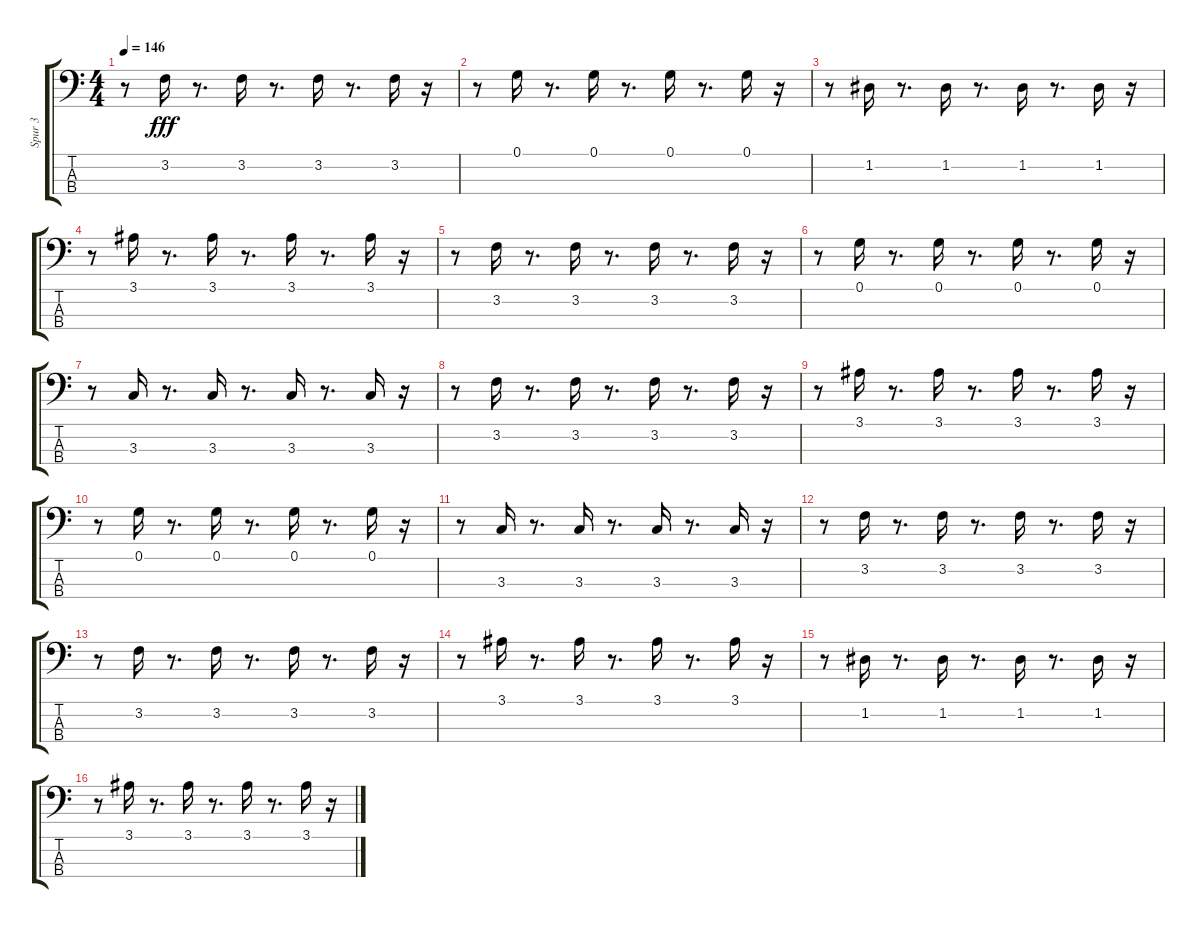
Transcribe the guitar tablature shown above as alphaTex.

\track ("Spur 3" "Spur 3") {instrument electricbasspick}
\staff {score tabs}
\tuning (G2 D2 A1 E1) {hide}
\ts (4 4)
\tempo 146
\clef f4
\ks c
r.8{dy fff} 3.2.16 r.8{d} 3.2.16 r.8{d} 3.2.16 r.8{d} 3.2.16 r.16 |
r.8 0.1.16 r.8{d} 0.1.16 r.8{d} 0.1.16 r.8{d} 0.1.16 r.16 |
r.8 1.2.16 r.8{d} 1.2.16 r.8{d} 1.2.16 r.8{d} 1.2.16 r.16 |
r.8 3.1.16 r.8{d} 3.1.16 r.8{d} 3.1.16 r.8{d} 3.1.16 r.16 |
r.8 3.2.16 r.8{d} 3.2.16 r.8{d} 3.2.16 r.8{d} 3.2.16 r.16 |
r.8 0.1.16 r.8{d} 0.1.16 r.8{d} 0.1.16 r.8{d} 0.1.16 r.16 |
r.8 3.3.16 r.8{d} 3.3.16 r.8{d} 3.3.16 r.8{d} 3.3.16 r.16 |
r.8 3.2.16 r.8{d} 3.2.16 r.8{d} 3.2.16 r.8{d} 3.2.16 r.16 |
r.8 3.1.16 r.8{d} 3.1.16 r.8{d} 3.1.16 r.8{d} 3.1.16 r.16 |
r.8 0.1.16 r.8{d} 0.1.16 r.8{d} 0.1.16 r.8{d} 0.1.16 r.16 |
r.8 3.3.16 r.8{d} 3.3.16 r.8{d} 3.3.16 r.8{d} 3.3.16 r.16 |
r.8 3.2.16 r.8{d} 3.2.16 r.8{d} 3.2.16 r.8{d} 3.2.16 r.16 |
r.8 3.2.16 r.8{d} 3.2.16 r.8{d} 3.2.16 r.8{d} 3.2.16 r.16 |
r.8 3.1.16 r.8{d} 3.1.16 r.8{d} 3.1.16 r.8{d} 3.1.16 r.16 |
r.8 1.2.16 r.8{d} 1.2.16 r.8{d} 1.2.16 r.8{d} 1.2.16 r.16 |
r.8 3.1.16 r.8{d} 3.1.16 r.8{d} 3.1.16 r.8{d} 3.1.16 r.16
